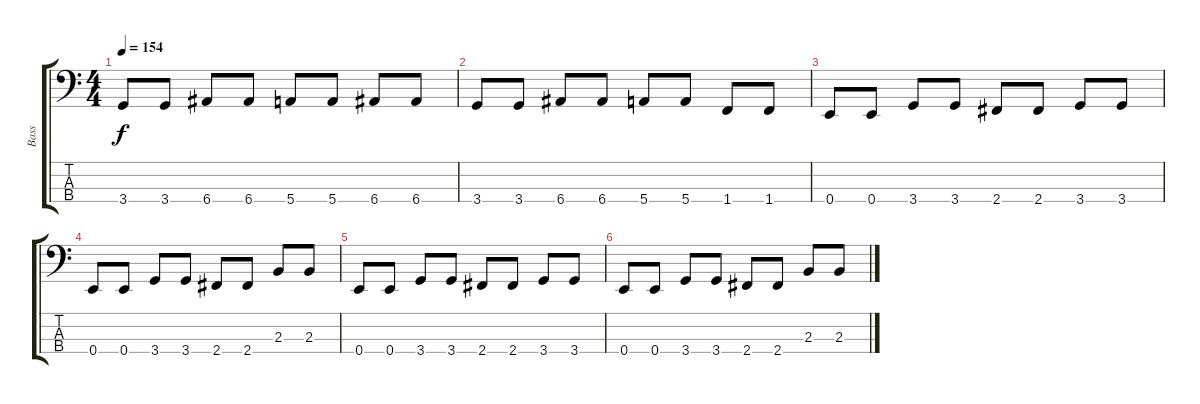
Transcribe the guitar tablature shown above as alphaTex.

\track ("Bass" "Bass") {instrument electricbasspick}
\staff {score tabs}
\tuning (G2 D2 A1 E1) {hide}
\ts (4 4)
\tempo 154
\clef f4
\ks c
3.4.8{dy f} 3.4.8 6.4.8 6.4.8 5.4.8 5.4.8 6.4.8 6.4.8 |
3.4.8 3.4.8 6.4.8 6.4.8 5.4.8 5.4.8 1.4.8 1.4.8 |
0.4.8 0.4.8 3.4.8 3.4.8 2.4.8 2.4.8 3.4.8 3.4.8 |
0.4.8 0.4.8 3.4.8 3.4.8 2.4.8 2.4.8 2.3.8 2.3.8 |
0.4.8 0.4.8 3.4.8 3.4.8 2.4.8 2.4.8 3.4.8 3.4.8 |
0.4.8 0.4.8 3.4.8 3.4.8 2.4.8 2.4.8 2.3.8 2.3.8
